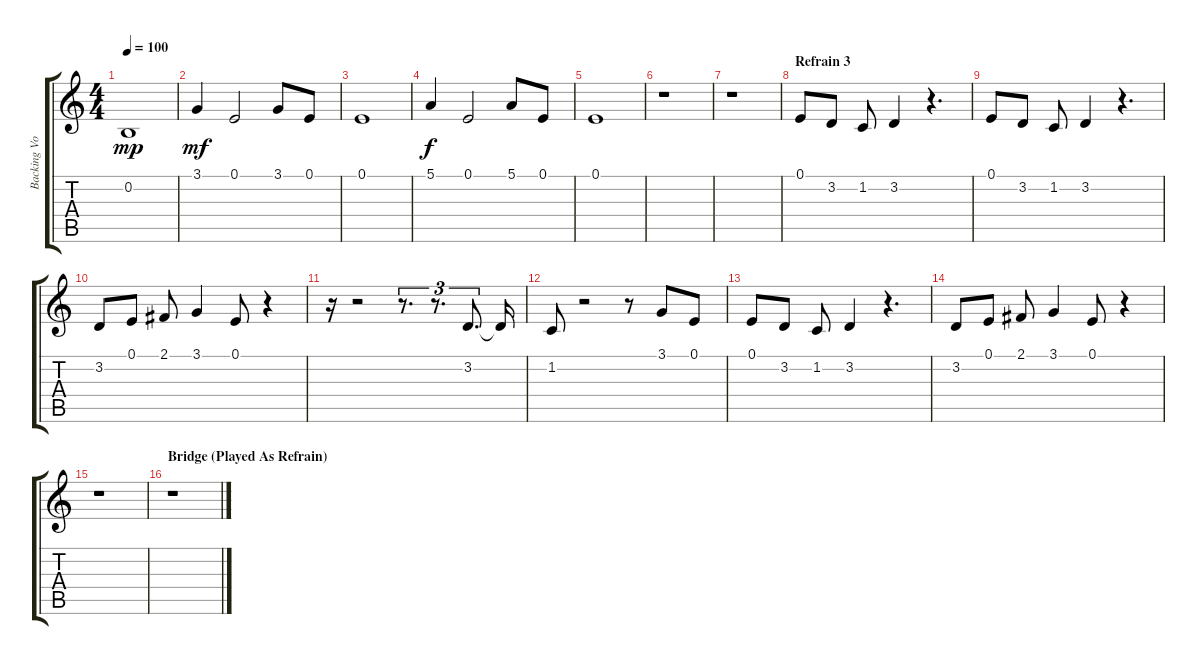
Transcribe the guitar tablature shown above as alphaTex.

\track ("Backing Vocals" "Backing Vo") {instrument panflute}
\staff {score tabs}
\tuning (E4 B3 G3 D3 A2 E2) {hide}
\ts (4 4)
\tempo 100
\clef g2
\ks c
0.2.1{dy mp} |
3.1.4{dy mf} 0.1.2 3.1.8 0.1.8 |
0.1.1 |
5.1.4{dy f} 0.1.2 5.1.8 0.1.8 |
0.1.1 |
r.1 |
r.1 |
\section ("" "Refrain 3")
0.1.8 3.2.8 1.2.8 3.2.4 r.4{d} |
0.1.8 3.2.8 1.2.8 3.2.4 r.4{d} |
3.2.8 0.1.8 2.1.8 3.1.4 0.1.8 r.4 |
r.16 r.2 r.8{d tu (3 2)} r.8{d tu (3 2)} 3.2.8{d tu (3 2)} 3.2{t}.16 |
1.2.8 r.2 r.8 3.1.8 0.1.8 |
0.1.8 3.2.8 1.2.8 3.2.4 r.4{d} |
3.2.8 0.1.8 2.1.8 3.1.4 0.1.8 r.4 |
r.1 |
\section ("" "Bridge (Played As Refrain)")
r.1
